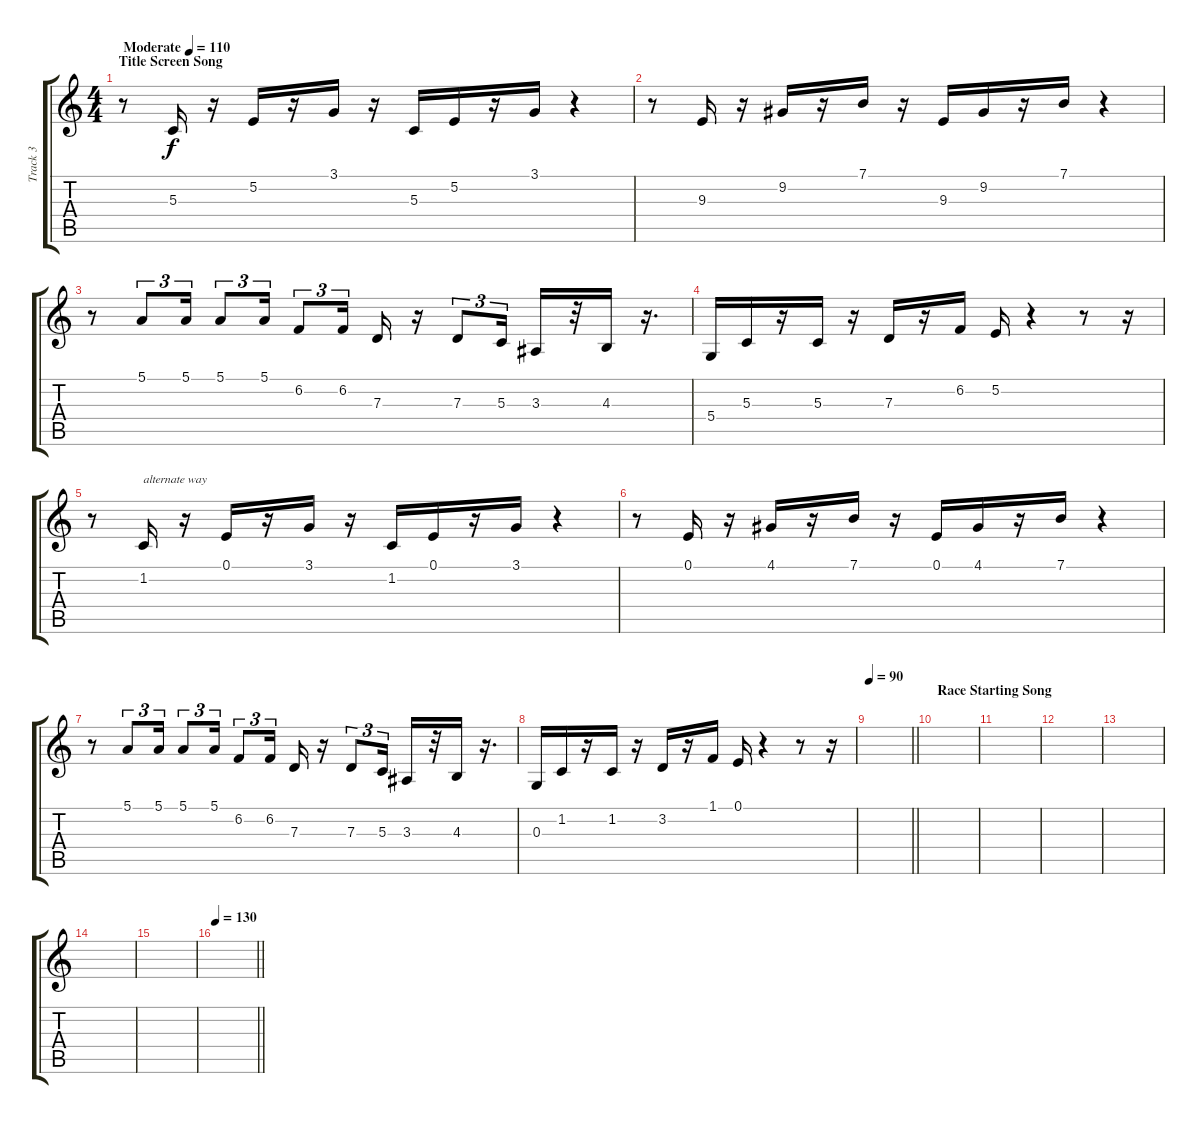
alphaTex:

\track ("Track 3" "Track 3") {instrument clavinet}
\staff {score tabs}
\tuning (E4 B3 G3 D3 A2 E2) {hide}
\ts (4 4)
\section ("" "Title Screen Song")
\tempo (110 "Moderate")
\clef g2
\ks c
r.8{dy f instrument clavinet} 5.3.16 r.16 5.2.16 r.16 3.1.16 r.16 5.3.16 5.2.16 r.16 3.1.16 r.4 |
r.8 9.3.16 r.16 9.2.16 r.16 7.1.16 r.16 9.3.16 9.2.16 r.16 7.1.16 r.4 |
r.8 5.1.8{tu (3 2)} 5.1.16{tu (3 2)} 5.1.8{tu (3 2)} 5.1.16{tu (3 2)} 6.2.8{tu (3 2)} 6.2.16{tu (3 2)} 7.3.16 r.16 7.3.8{tu (3 2)} 5.3.16{tu (3 2)} 3.3.16 r.32 4.3.16 r.16{d} |
5.4.16 5.3.16 r.16 5.3.16 r.16 7.3.16 r.16 6.2.16 5.2.16 r.4 r.8 r.16 |
r.8 1.2.16{txt "alternate way"} r.16 0.1.16 r.16 3.1.16 r.16 1.2.16 0.1.16 r.16 3.1.16 r.4 |
r.8 0.1.16 r.16 4.1.16 r.16 7.1.16 r.16 0.1.16 4.1.16 r.16 7.1.16 r.4 |
r.8 5.1.8{tu (3 2)} 5.1.16{tu (3 2)} 5.1.8{tu (3 2)} 5.1.16{tu (3 2)} 6.2.8{tu (3 2)} 6.2.16{tu (3 2)} 7.3.16 r.16 7.3.8{tu (3 2)} 5.3.16{tu (3 2)} 3.3.16 r.32 4.3.16 r.16{d} |
0.3.16 1.2.16 r.16 1.2.16 r.16 3.2.16 r.16 1.1.16 0.1.16 r.4 r.8 r.16 |
\tempo 90
\barLineRight lightlight
|
\section ("" "Race Starting Song")
|
|
|
|
|
|
\tempo 130
\barLineRight lightlight
